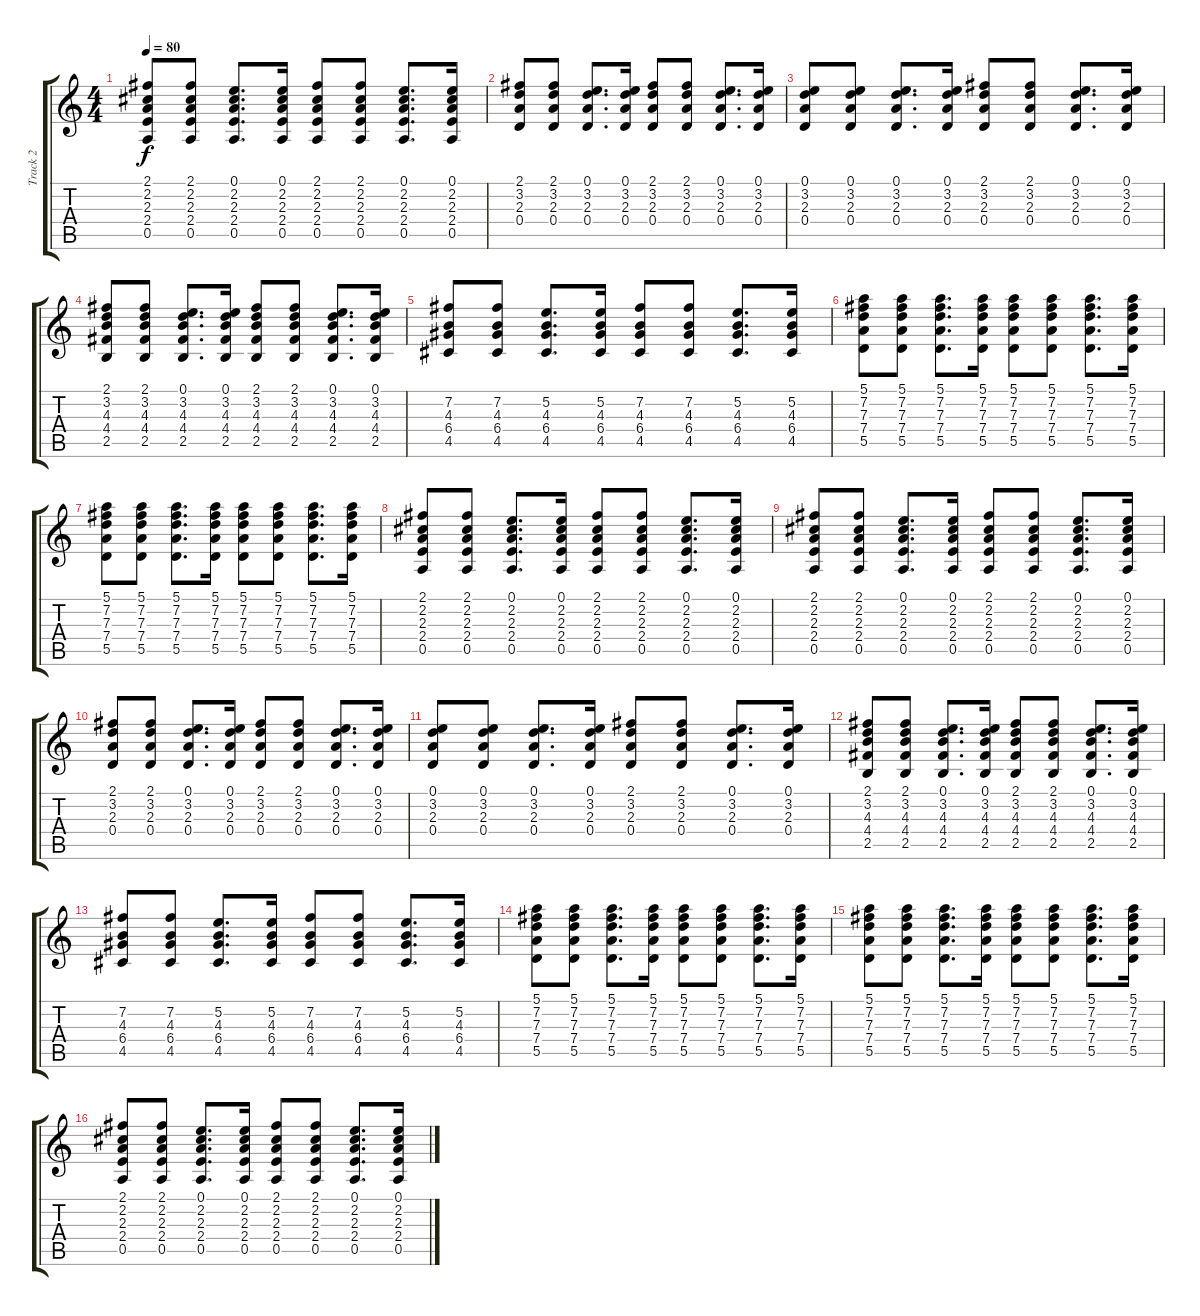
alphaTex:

\track ("Track 2" "Track 2") {instrument electricguitarclean}
\staff {score tabs}
\tuning (E4 B3 G3 D3 A2 E2) {hide}
\ts (4 4)
\tempo 80
\clef g2
\ks c
(2.1 2.2 2.3 2.4 0.5).8{dy f} (2.1 2.2 2.3 2.4 0.5).8 (0.1 2.2 2.3 2.4 0.5).8{d} (0.1 2.2 2.3 2.4 0.5).16 (2.1 2.2 2.3 2.4 0.5).8 (2.1 2.2 2.3 2.4 0.5).8 (0.1 2.2 2.3 2.4 0.5).8{d} (0.1 2.2 2.3 2.4 0.5).16 |
(2.1 3.2 2.3 0.4).8 (2.1 3.2 2.3 0.4).8 (0.1 3.2 2.3 0.4).8{d} (0.1 3.2 2.3 0.4).16 (2.1 3.2 2.3 0.4).8 (2.1 3.2 2.3 0.4).8 (0.1 3.2 2.3 0.4).8{d} (0.1 3.2 2.3 0.4).16 |
(0.1 3.2 2.3 0.4).8 (0.1 3.2 2.3 0.4).8 (0.1 3.2 2.3 0.4).8{d} (0.1 3.2 2.3 0.4).16 (2.1 3.2 2.3 0.4).8 (2.1 3.2 2.3 0.4).8 (0.1 3.2 2.3 0.4).8{d} (0.1 3.2 2.3 0.4).16 |
(2.1 3.2 4.3 4.4 2.5).8 (2.1 3.2 4.3 4.4 2.5).8 (0.1 3.2 4.3 4.4 2.5).8{d} (0.1 3.2 4.3 4.4 2.5).16 (2.1 3.2 4.3 4.4 2.5).8 (2.1 3.2 4.3 4.4 2.5).8 (0.1 3.2 4.3 4.4 2.5).8{d} (0.1 3.2 4.3 4.4 2.5).16 |
(7.2 4.3 6.4 4.5).8 (7.2 4.3 6.4 4.5).8 (5.2 4.3 6.4 4.5).8{d} (5.2 4.3 6.4 4.5).16 (7.2 4.3 6.4 4.5).8 (7.2 4.3 6.4 4.5).8 (5.2 4.3 6.4 4.5).8{d} (5.2 4.3 6.4 4.5).16 |
(5.1 7.2 7.3 7.4 5.5).8 (5.1 7.2 7.3 7.4 5.5).8 (5.1 7.2 7.3 7.4 5.5).8{d} (5.1 7.2 7.3 7.4 5.5).16 (5.1 7.2 7.3 7.4 5.5).8 (5.1 7.2 7.3 7.4 5.5).8 (5.1 7.2 7.3 7.4 5.5).8{d} (5.1 7.2 7.3 7.4 5.5).16 |
(5.1 7.2 7.3 7.4 5.5).8 (5.1 7.2 7.3 7.4 5.5).8 (5.1 7.2 7.3 7.4 5.5).8{d} (5.1 7.2 7.3 7.4 5.5).16 (5.1 7.2 7.3 7.4 5.5).8 (5.1 7.2 7.3 7.4 5.5).8 (5.1 7.2 7.3 7.4 5.5).8{d} (5.1 7.2 7.3 7.4 5.5).16 |
(2.1 2.2 2.3 2.4 0.5).8 (2.1 2.2 2.3 2.4 0.5).8 (0.1 2.2 2.3 2.4 0.5).8{d} (0.1 2.2 2.3 2.4 0.5).16 (2.1 2.2 2.3 2.4 0.5).8 (2.1 2.2 2.3 2.4 0.5).8 (0.1 2.2 2.3 2.4 0.5).8{d} (0.1 2.2 2.3 2.4 0.5).16 |
(2.1 2.2 2.3 2.4 0.5).8 (2.1 2.2 2.3 2.4 0.5).8 (0.1 2.2 2.3 2.4 0.5).8{d} (0.1 2.2 2.3 2.4 0.5).16 (2.1 2.2 2.3 2.4 0.5).8 (2.1 2.2 2.3 2.4 0.5).8 (0.1 2.2 2.3 2.4 0.5).8{d} (0.1 2.2 2.3 2.4 0.5).16 |
(2.1 3.2 2.3 0.4).8 (2.1 3.2 2.3 0.4).8 (0.1 3.2 2.3 0.4).8{d} (0.1 3.2 2.3 0.4).16 (2.1 3.2 2.3 0.4).8 (2.1 3.2 2.3 0.4).8 (0.1 3.2 2.3 0.4).8{d} (0.1 3.2 2.3 0.4).16 |
(0.1 3.2 2.3 0.4).8 (0.1 3.2 2.3 0.4).8 (0.1 3.2 2.3 0.4).8{d} (0.1 3.2 2.3 0.4).16 (2.1 3.2 2.3 0.4).8 (2.1 3.2 2.3 0.4).8 (0.1 3.2 2.3 0.4).8{d} (0.1 3.2 2.3 0.4).16 |
(2.1 3.2 4.3 4.4 2.5).8 (2.1 3.2 4.3 4.4 2.5).8 (0.1 3.2 4.3 4.4 2.5).8{d} (0.1 3.2 4.3 4.4 2.5).16 (2.1 3.2 4.3 4.4 2.5).8 (2.1 3.2 4.3 4.4 2.5).8 (0.1 3.2 4.3 4.4 2.5).8{d} (0.1 3.2 4.3 4.4 2.5).16 |
(7.2 4.3 6.4 4.5).8 (7.2 4.3 6.4 4.5).8 (5.2 4.3 6.4 4.5).8{d} (5.2 4.3 6.4 4.5).16 (7.2 4.3 6.4 4.5).8 (7.2 4.3 6.4 4.5).8 (5.2 4.3 6.4 4.5).8{d} (5.2 4.3 6.4 4.5).16 |
(5.1 7.2 7.3 7.4 5.5).8 (5.1 7.2 7.3 7.4 5.5).8 (5.1 7.2 7.3 7.4 5.5).8{d} (5.1 7.2 7.3 7.4 5.5).16 (5.1 7.2 7.3 7.4 5.5).8 (5.1 7.2 7.3 7.4 5.5).8 (5.1 7.2 7.3 7.4 5.5).8{d} (5.1 7.2 7.3 7.4 5.5).16 |
(5.1 7.2 7.3 7.4 5.5).8 (5.1 7.2 7.3 7.4 5.5).8 (5.1 7.2 7.3 7.4 5.5).8{d} (5.1 7.2 7.3 7.4 5.5).16 (5.1 7.2 7.3 7.4 5.5).8 (5.1 7.2 7.3 7.4 5.5).8 (5.1 7.2 7.3 7.4 5.5).8{d} (5.1 7.2 7.3 7.4 5.5).16 |
(2.1 2.2 2.3 2.4 0.5).8 (2.1 2.2 2.3 2.4 0.5).8 (0.1 2.2 2.3 2.4 0.5).8{d} (0.1 2.2 2.3 2.4 0.5).16 (2.1 2.2 2.3 2.4 0.5).8 (2.1 2.2 2.3 2.4 0.5).8 (0.1 2.2 2.3 2.4 0.5).8{d} (0.1 2.2 2.3 2.4 0.5).16
